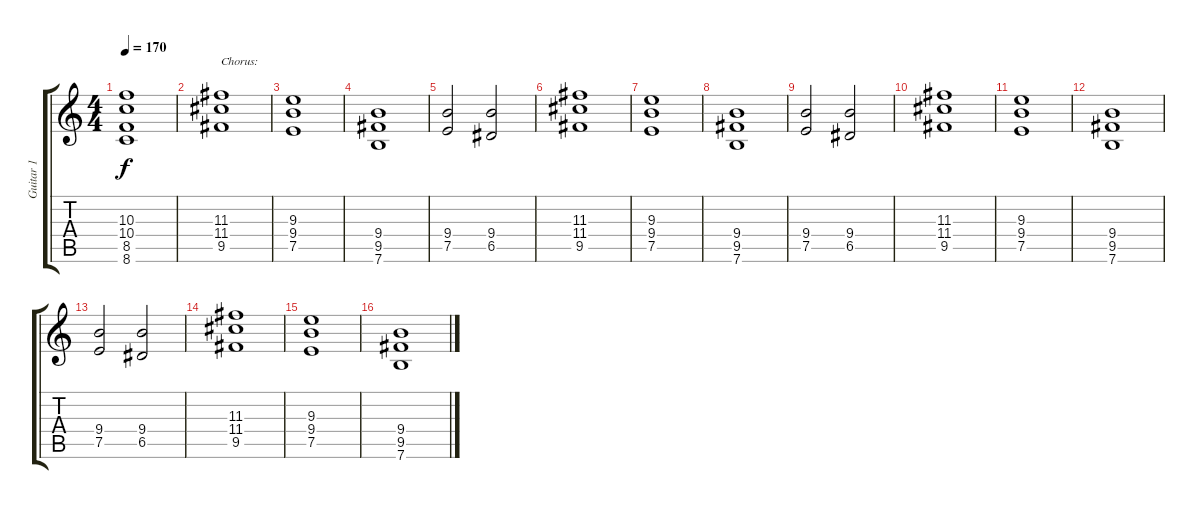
\track ("Guitar 1" "Guitar 1") {instrument distortionguitar}
\staff {score tabs}
\tuning (E4 B3 G3 D3 A2 E2) {hide}
\ts (4 4)
\tempo 170
\clef g2
\ks c
(10.3 10.4 8.5 8.6).1{dy f} |
(11.3 11.4 9.5).1{txt "Chorus:"} |
(9.3 9.4 7.5).1 |
(9.4 9.5 7.6).1 |
(9.4 7.5).2 (9.4 6.5).2 |
(11.3 11.4 9.5).1 |
(9.3 9.4 7.5).1 |
(9.4 9.5 7.6).1 |
(9.4 7.5).2 (9.4 6.5).2 |
(11.3 11.4 9.5).1 |
(9.3 9.4 7.5).1 |
(9.4 9.5 7.6).1 |
(9.4 7.5).2 (9.4 6.5).2 |
(11.3 11.4 9.5).1 |
(9.3 9.4 7.5).1 |
(9.4 9.5 7.6).1
